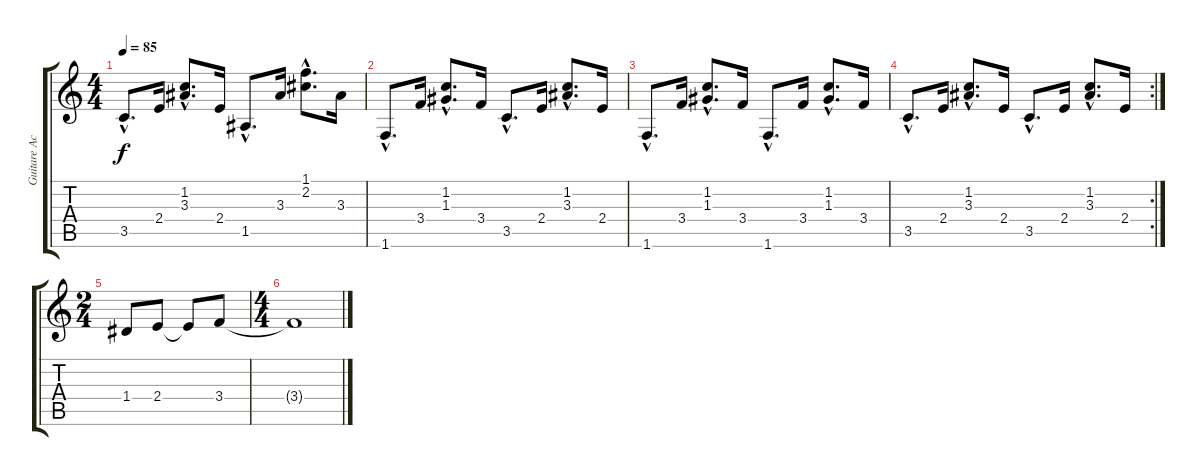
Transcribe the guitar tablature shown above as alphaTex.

\track ("Guitare Acoustique " "Guitare Ac") {instrument acousticguitarnylon}
\staff {score tabs}
\tuning (E4 B3 G3 D3 A2 E2) {hide}
\ts (4 4)
\tempo 85
\clef g2
\ks c
3.5{hac}.8{d dy f} 2.4.16 (1.2{hac} 3.3{hac}).8{d} 2.4.16 1.5{hac}.8{d} 3.3.16 (1.1{hac} 2.2{hac}).8{d} 3.3.16 |
1.6{hac}.8{d} 3.4.16 (1.2{hac} 1.3{hac}).8{d} 3.4.16 3.5{hac}.8{d} 2.4.16 (1.2{hac} 3.3{hac}).8{d} 2.4.16 |
1.6{hac}.8{d} 3.4.16 (1.2{hac} 1.3{hac}).8{d} 3.4.16 1.6{hac}.8{d} 3.4.16 (1.2{hac} 1.3{hac}).8{d} 3.4.16 |
\rc 2
3.5{hac}.8{d} 2.4.16 (1.2{hac} 3.3{hac}).8{d} 2.4.16 3.5{hac}.8{d} 2.4.16 (1.2{hac} 3.3{hac}).8{d} 2.4.16 |
\ts (2 4)
1.4.8 2.4.8 2.4{t}.8 3.4.8 |
\ts (4 4)
3.4{t}.1
